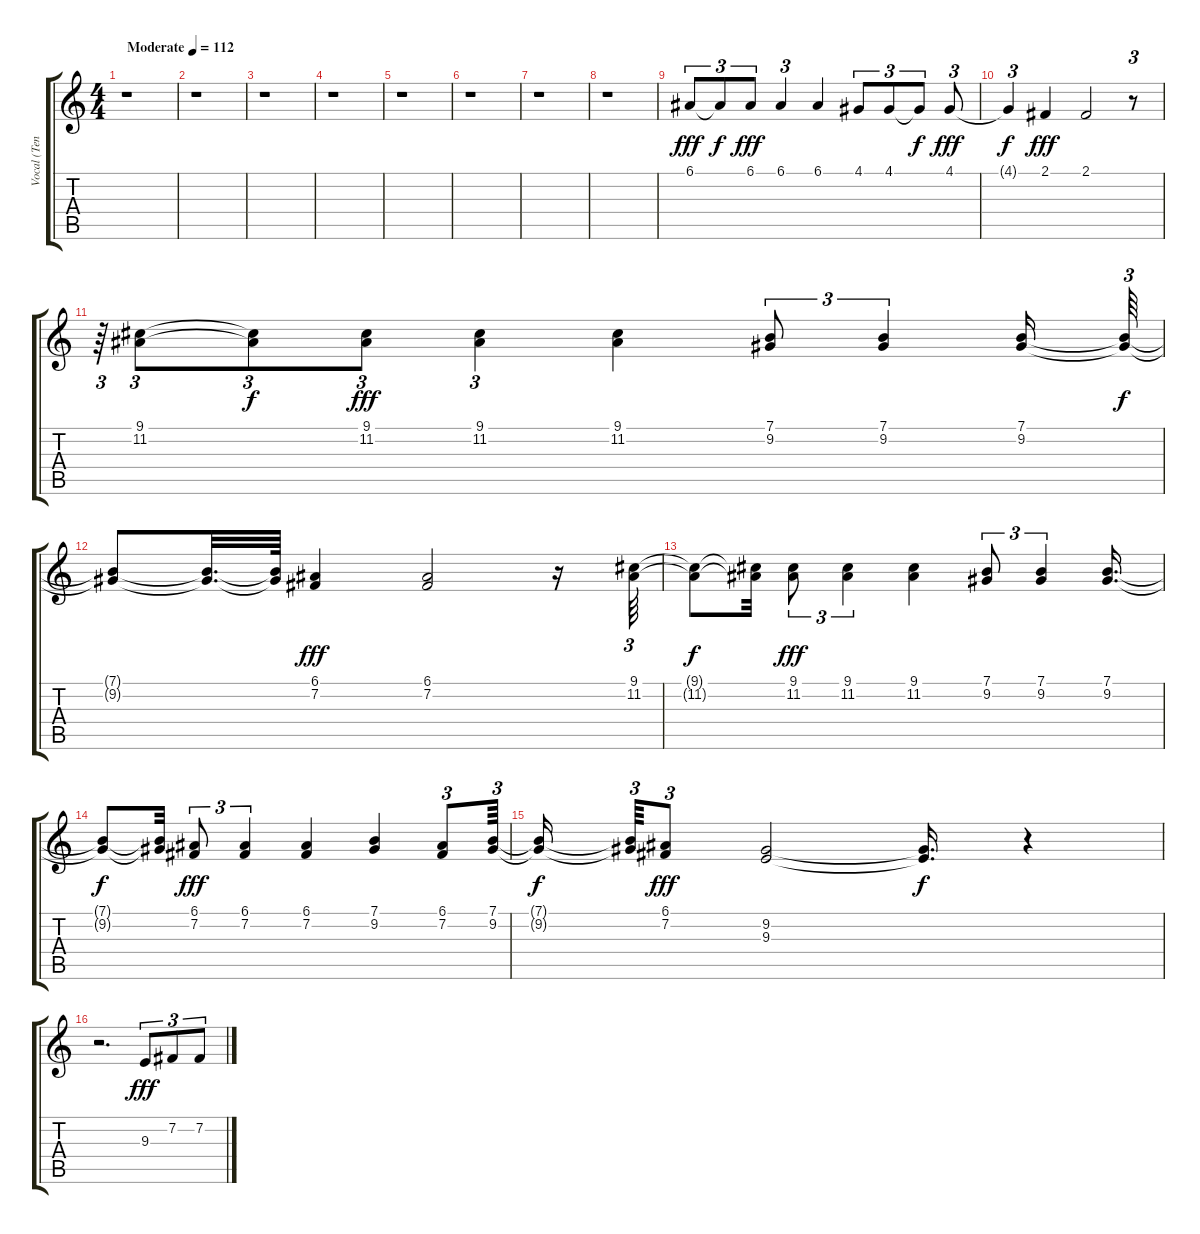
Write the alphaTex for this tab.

\track ("Vocal (Tenor Sax)" "Vocal (Ten") {mute instrument tenorsax}
\staff {score tabs}
\tuning (E4 B3 G3 D3 A2 E2) {hide}
\ts (4 4)
\tempo (112 "Moderate")
\clef g2
\ks c
r.1{dy fff instrument tenorsax} |
r.1 |
r.1 |
r.1 |
r.1 |
r.1 |
r.1 |
r.1 |
6.1.8{tu (3 2)} 6.1{t}.8{tu (3 2) dy f} 6.1.8{tu (3 2) dy fff} 6.1.4{tu (3 2)} 6.1.4 4.1.8{tu (3 2)} 4.1.8{tu (3 2)} 4.1{t}.8{tu (3 2) dy f} 4.1.8{tu (3 2) dy fff} |
4.1{t}.4{tu (3 2) dy f} 2.1.4{dy fff} 2.1.2 r.8{tu (3 2)} |
r.64{tu (3 2)} (9.1 11.2).8{tu (3 2)} (9.1{t} 11.2{t}).8{tu (3 2) dy f} (9.1 11.2).8{tu (3 2) dy fff} (9.1 11.2).4{tu (3 2)} (9.1 11.2).4 (7.1 9.2).8{tu (3 2)} (7.1 9.2).4{tu (3 2)} (7.1 9.2).16 (7.1{t} 9.2{t}).64{tu (3 2) dy f} |
(7.1{t} 9.2{t}).8 (7.1{t} 9.2{t}).32{d} (7.1{t} 9.2{t}).64 (6.1 7.2).4{dy fff} (6.1 7.2).2 r.16 (9.1 11.2).64{tu (3 2)} |
(9.1{t} 11.2{t}).8{dy f} (9.1{t} 11.2{t}).32 (9.1 11.2).8{tu (3 2) dy fff} (9.1 11.2).4{tu (3 2)} (9.1 11.2).4 (7.1 9.2).8{tu (3 2)} (7.1 9.2).4{tu (3 2)} (7.1 9.2).16{d} |
(7.1{t} 9.2{t}).8{dy f} (7.1{t} 9.2{t}).32 (6.1 7.2).8{tu (3 2) dy fff} (6.1 7.2).4{tu (3 2)} (6.1 7.2).4 (7.1 9.2).4 (6.1 7.2).8{tu (3 2)} (7.1 9.2).64{tu (3 2)} |
(7.1{t} 9.2{t}).16{dy f} (7.1{t} 9.2{t}).64{tu (3 2)} (6.1 7.2).8{tu (3 2) dy fff} (9.2 9.3).2 (9.2{t} 9.3{t}).16{d dy f} r.4 |
r.2{d} 9.3.8{tu (3 2) dy fff} 7.2.8{tu (3 2)} 7.2.8{tu (3 2)}
